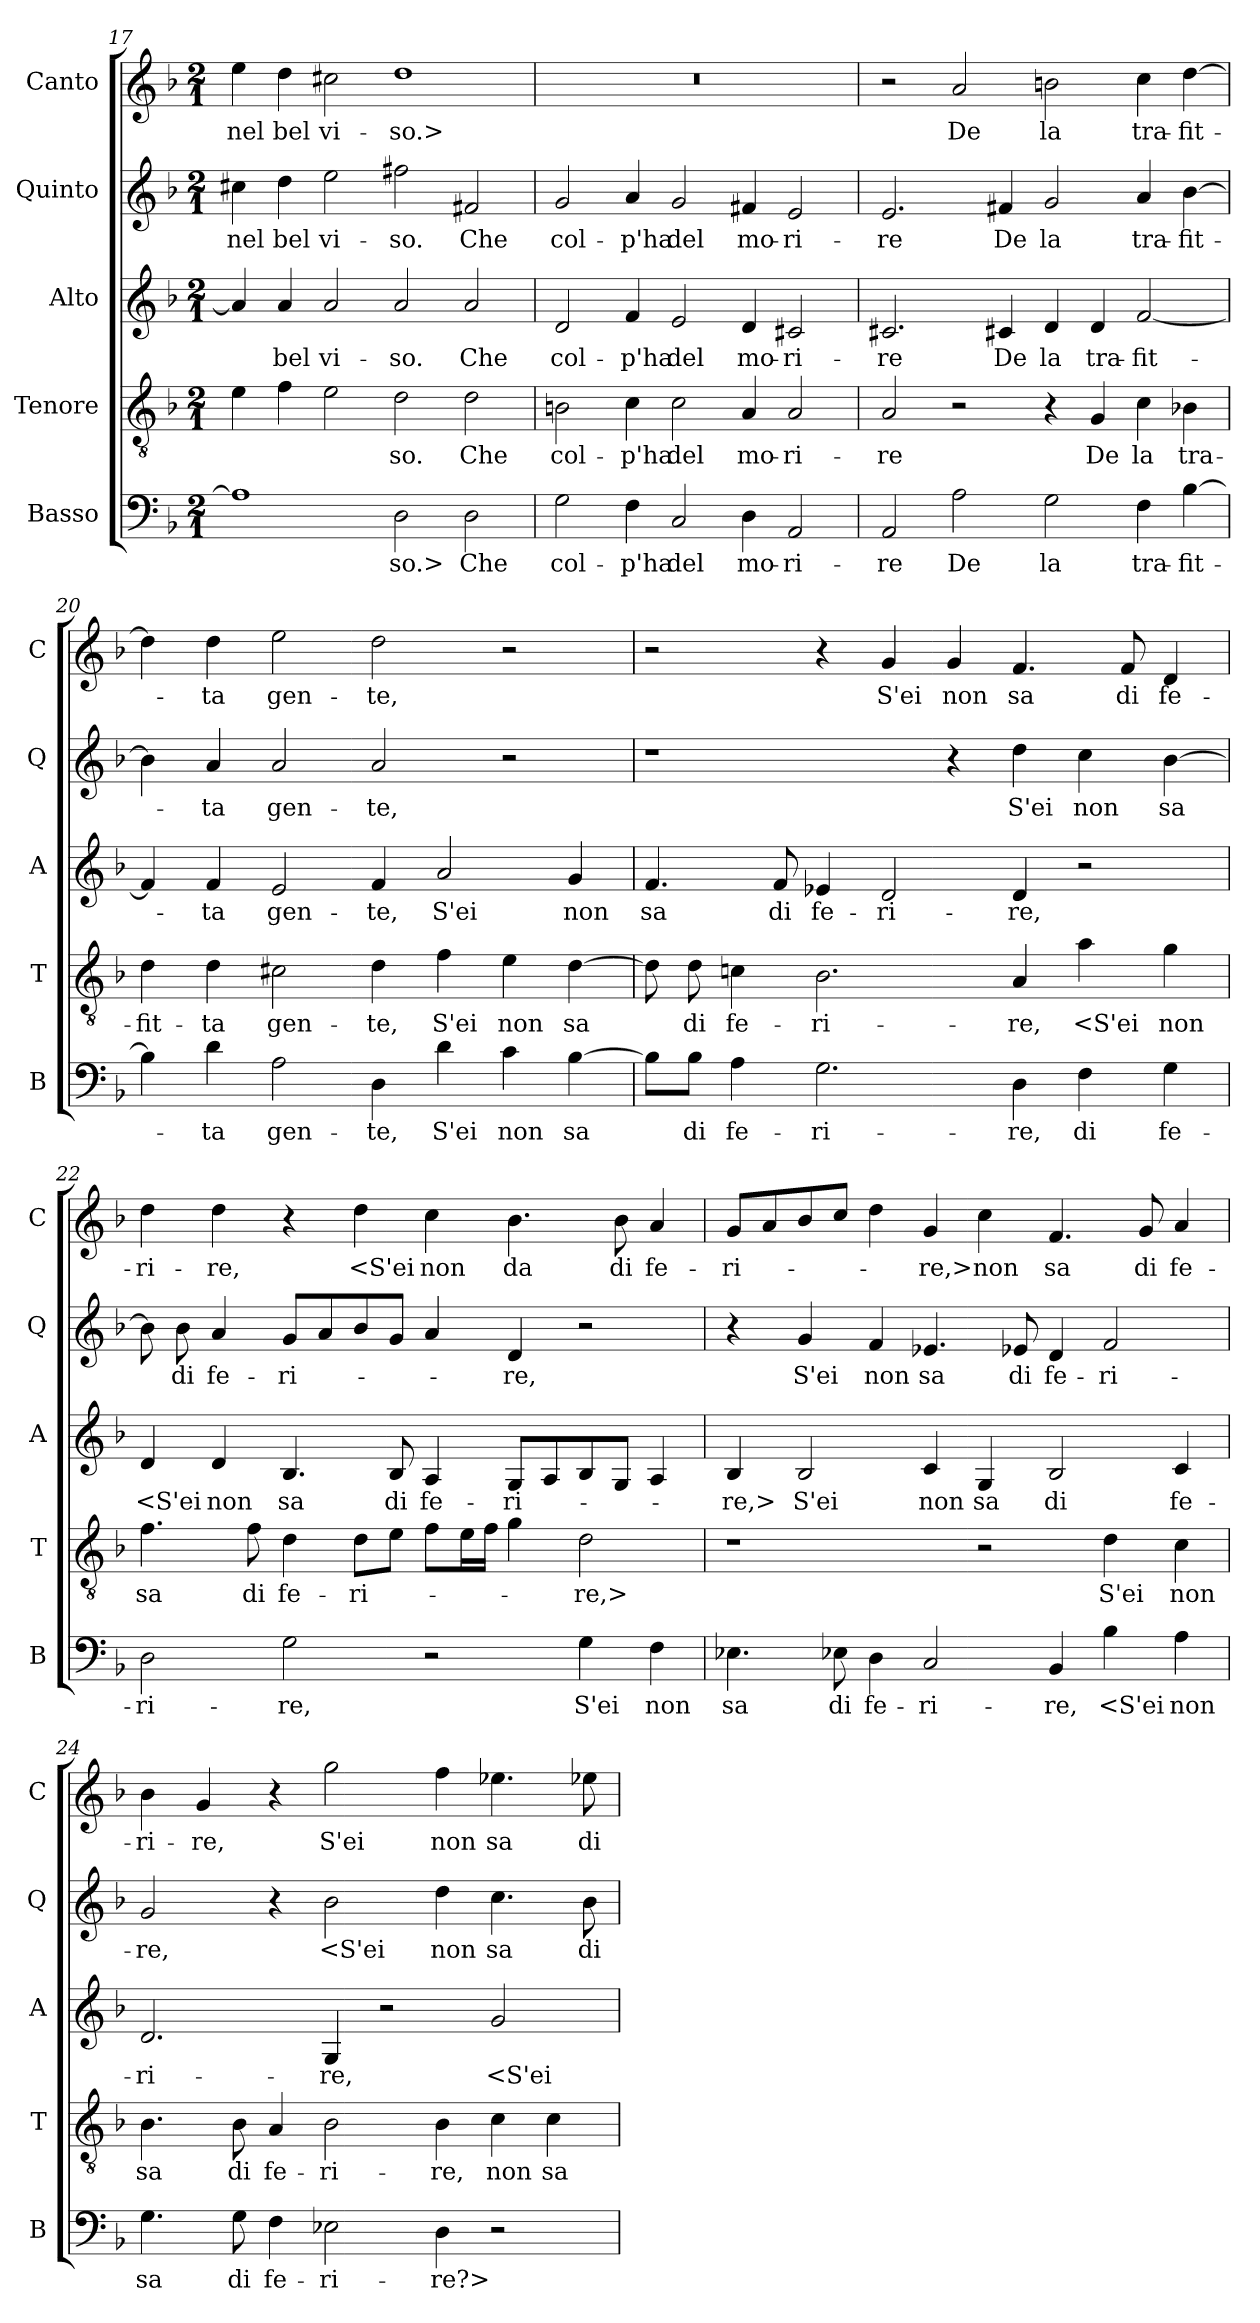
**kern	**text	**kern	**text	**kern	**text	**kern	**text	**kern	**text
*part5	*part5	*part4	*part4	*part3	*part3	*part2	*part2	*part1	*part1
*staff5	*staff5	*staff4	*staff4	*staff3	*staff3	*staff2	*staff2	*staff1	*staff1
*I"Basso	*	*I"Tenore	*	*I"Alto	*	*I"Quinto	*	*I"Canto	*
*I'B	*	*I'T	*	*I'A	*	*I'Q	*	*I'C	*
*clefF4	*	*clefGv2	*	*clefG2	*	*clefG2	*	*clefG2	*
*k[b-]	*	*k[b-]	*	*k[b-]	*	*k[b-]	*	*k[b-]	*
*M2/1	*	*M2/1	*	*M2/1	*	*M2/1	*	*M2/1	*
=17	=17	=17	=17	=17	=17	=17	=17	=17	=17
1A]	.	4e	.	4a]	.	4cc#X	nel	4ee	nel
.	.	4f	.	4a	bel	4dd	bel	4dd	bel
.	.	2e	.	2a	vi-	2ee	vi-	2cc#X	vi-
2D	-so.>	2d	-so.	2a	-so.	2ff#X	-so.	1dd	-so.>
2D	Che	2d	Che	2a	Che	2f#X	Che	.	.
=18	=18	=18	=18	=18	=18	=18	=18	=18	=18
2G	col-	2Bn	col-	2d	col-	2g	col-	0r	.
4F	-p'ha	4c	-p'ha	4f	-p'ha	4a	-p'ha	.	.
2C	del	2c	del	2e	del	2g	del	.	.
4D	mo-	4A	mo-	4d	mo-	4f#X	mo-	.	.
2AA	-ri-	2A	-ri-	2c#X	-ri-	2e	-ri-	.	.
=19	=19	=19	=19	=19	=19	=19	=19	=19	=19
2AA	-re	2A	-re	2.c#X	-re	2.e	-re	2r	.
2A	De	2r	.	.	.	.	.	2a	De
.	.	.	.	4c#X	De	4f#X	De	.	.
2G	la	4r	.	4d	la	2g	la	2bn	la
.	.	4G	De	4d	tra-	.	.	.	.
4F	tra-	4c	la	[2f	-fit-	4a	tra-	4cc	tra-
[4B-	-fit-	4B-X	tra-	.	.	[4b-	-fit-	[4dd	-fit-
=20	=20	=20	=20	=20	=20	=20	=20	=20	=20
4B-]	.	4d	-fit-	4f]	.	4b-]	.	4dd]	.
4d	-ta	4d	-ta	4f	-ta	4a	-ta	4dd	-ta
2A	gen-	2c#X	gen-	2e	gen-	2a	gen-	2ee	gen-
4D	-te,	4d	-te,	4f	-te,	2a	-te,	2dd	-te,
4d	S'ei	4f	S'ei	2a	S'ei	.	.	.	.
4c	non	4e	non	.	.	2r	.	2r	.
[4B-	sa	[4d	sa	4g	non	.	.	.	.
=21	=21	=21	=21	=21	=21	=21	=21	=21	=21
8B-\L]	.	8d]	.	4.f	sa	1r	.	2r	.
8B-\J	di	8d	di	.	.	.	.	.	.
4A	fe-	4cn	fe-	.	.	.	.	.	.
.	.	.	.	8f	di	.	.	.	.
2.G	-ri-	2.B-	-ri-	4e-X	fe-	.	.	4r	.
.	.	.	.	2d	-ri-	.	.	4g	S'ei
.	.	.	.	.	.	4r	.	4g	non
4D	-re,	4A	-re,	4d	-re,	4dd	S'ei	4.f	sa
4F	di	4a	<S'ei	2r	.	4cc	non	.	.
.	.	.	.	.	.	.	.	8f	di
4G	fe-	4g	non	.	.	[4b-	sa	4d	fe-
=22	=22	=22	=22	=22	=22	=22	=22	=22	=22
2D	-ri-	4.f	sa	4d	<S'ei	8b-]	.	4dd	-ri-
.	.	.	.	.	.	8b-	di	.	.
.	.	.	.	4d	non	4a	fe-	4dd	-re,
.	.	8f	di	.	.	.	.	.	.
2G	-re,	4d	fe-	4.B-	sa	8gL	-ri-	4r	.
.	.	.	.	.	.	8a	.	.	.
.	.	8dL	-ri-	.	.	8b-	.	4dd	<S'ei
.	.	8eJ	.	8B-	di	8gJ	.	.	.
2r	.	8fL	.	4A	fe-	4a	.	4cc	non
.	.	16eL	.	.	.	.	.	.	.
.	.	16fJJ	.	.	.	.	.	.	.
.	.	4g	.	8GL	-ri-	4d	-re,	4.b-	da
.	.	.	.	8A	.	.	.	.	.
4G	S'ei	2d	-re,>	8B-	.	2r	.	.	.
.	.	.	.	8GJ	.	.	.	8b-	di
4F	non	.	.	4A	.	.	.	4a	fe-
=23	=23	=23	=23	=23	=23	=23	=23	=23	=23
4.E-X	sa	1r	.	4B-	-re,>	4r	.	8gL	-ri-
.	.	.	.	.	.	.	.	8a	.
.	.	.	.	2B-	S'ei	4g	S'ei	8b-	.
8E-X	di	.	.	.	.	.	.	8ccJ	.
4D	fe-	.	.	.	.	4f	non	4dd	.
2C	-ri-	.	.	4c	non	4.e-X	sa	4g	-re,>
.	.	2r	.	4G	sa	.	.	4cc	non
.	.	.	.	.	.	8e-X	di	.	.
4BB-	-re,	.	.	2B-	di	4d	fe-	4.f	sa
4B-	<S'ei	4d	S'ei	.	.	2f	-ri-	.	.
.	.	.	.	.	.	.	.	8g	di
4A	non	4c	non	4c	fe-	.	.	4a	fe-
=24	=24	=24	=24	=24	=24	=24	=24	=24	=24
4.G	sa	4.B-	sa	2.d	-ri-	2g	-re,	4b-	-ri-
.	.	.	.	.	.	.	.	4g	-re,
8G	di	8B-	di	.	.	.	.	.	.
4F	fe-	4A	fe-	.	.	4r	.	4r	.
2E-X	-ri-	2B-	-ri-	4G	-re,	2b-	<S'ei	2gg	S'ei
.	.	.	.	2r	.	.	.	.	.
4D	-re?>	4B-	-re,	.	.	4dd	non	4ff	non
2r	.	4c	non	2g	<S'ei	4.cc	sa	4.ee-X	sa
.	.	4c	sa	.	.	.	.	.	.
.	.	.	.	.	.	8b-	di	8ee-X	di
=	=	=	=	=	=	=	=	=	=
*-	*-	*-	*-	*-	*-	*-	*-	*-	*-
